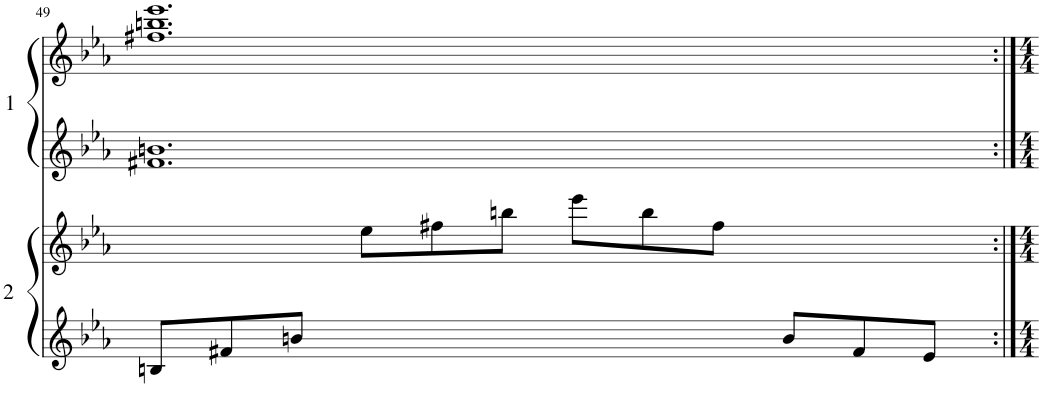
**kern	**kern	**kern	**kern
*part2	*part2	*part1	*part1
*staff4	*staff3	*staff2	*staff1
*I"2	*	*I"1	*
!!LO:PB:g=z
*clefG2	*clefG2	*clefG2	*clefG2
*k[b-e-a-]	*k[b-e-a-]	*k[b-e-a-]	*k[b-e-a-]
*M12/8	*M12/8	*M12/8	*M12/8
=49	=49	=49	=49
*^	*	*	*
8Bn/L	1.ryy	4.ryy	1.f#X 1.bn	1.ff#X 1.bbn 1.eee-
8f#X/	.	.	.	.
8bn/J	.	.	.	.
2.ryy	.	8ee-\L	.	.
.	.	8ff#X\	.	.
.	.	8bbn\J	.	.
.	.	8eee-\L	.	.
.	.	8bb\	.	.
.	.	8ff#\J	.	.
8b/L	.	4.ryy	.	.
8f#/	.	.	.	.
8e-/J	.	.	.	.
*v	*v	*	*	*
=:|!	=:|!	=:|!	=:|!
*-	*-	*-	*-
